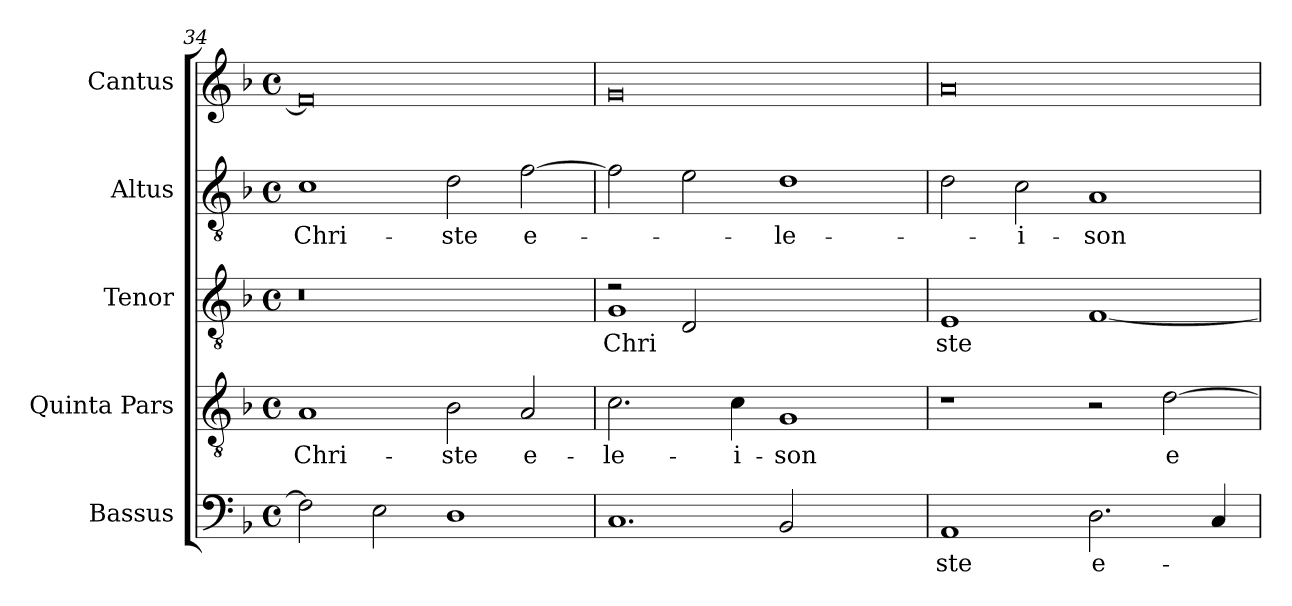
**kern	**text	**kern	**text	**kern	**text	**kern	**text	**kern
*part5	*part5	*part4	*part4	*part3	*part3	*part2	*part2	*part1
*staff5	*staff5	*staff4	*staff4	*staff3	*staff3	*staff2	*staff2	*staff1
*I"Bassus	*	*I"Quinta Pars	*	*I"Tenor	*	*I"Altus	*	*I"Cantus
*I'B.	*	*I'Q.P.	*	*I'T.	*	*I'A.	*	*I'C.
*clefF4	*	*clefGv2	*	*clefGv2	*	*clefGv2	*	*clefG2
*k[b-]	*	*k[b-]	*	*k[b-]	*	*k[b-]	*	*k[b-]
*F:	*	*F:	*	*F:	*	*F:	*	*F:
*M4/4	*	*M4/4	*	*M4/4	*	*M4/4	*	*M4/4
*met(c)	*	*met(c)	*	*met(c)	*	*met(c)	*	*met(c)
=34	=34	=34	=34	=34	=34	=34	=34	=34
!	!	!	!LO:LY:b:cj	!	!	!	!LO:LY:b:cj	!
2F\]	.	1A	Chri-	0r	.	1c	Chri-	0f]
2E\	.	.	.	.	.	.	.	.
!	!	!	!LO:LY:b:cj	!	!	!	!LO:LY:b:cj	!
1D	.	2B-\	-ste	.	.	2d\	-ste	.
!	!	!	!LO:LY:b:cj	!	!	!	!LO:LY:b:rj	!
.	.	2A/	e-	.	.	[>2f\	e-	.
=35	=35	=35	=35	=35	=35	=35	=35	=35
!LO:N:vis=1.	!	!	!LO:LY:b:cj	!	!LO:LY:b	!	!	!LO:N:vis=0
*	*	*	*	*^	*	*	*	*
1C	.	2.c\	-le-	2r	1G	Chri-	2f\]	.	1g
.	.	.	.	2D/	.	.	2e\	.	.
!	!	!	!LO:LY:b:cj	!	!	!	!	!	!
.	.	4c\	-i-	.	.	.	.	.	.
!	!	!	!LO:LY:b:cj	!	!	!	!	!LO:LY:b:cj	!
2BB-/	.	1G	-son	1ryy	1ryy	.	1d	-le-	1ryy
2ryy	.	.	.	.	.	.	.	.	.
*	*	*	*	*v	*v	*	*	*	*
!!LO:LB:g=z
=36	=36	=36	=36	=36	=36	=36	=36	=36
!	!LO:LY:b:cj	!	!	!	!LO:LY:b:cj	!	!	!
1AA	-ste	1r	.	1E	-ste	2d\	.	0a
!	!	!	!	!	!	!	!LO:LY:b:cj	!
.	.	.	.	.	.	2c\	-i-	.
!	!LO:LY:b:rj	!	!	!	!	!	!LO:LY:b:cj	!
2.D\	e-	2r	.	[<1F	.	1A	-son	.
!	!	!	!LO:LY:b:rj	!	!	!	!	!
.	.	[>2d\	e-	.	.	.	.	.
4C/	.	.	.	.	.	.	.	.
=	=	=	=	=	=	=	=	=
*-	*-	*-	*-	*-	*-	*-	*-	*-
